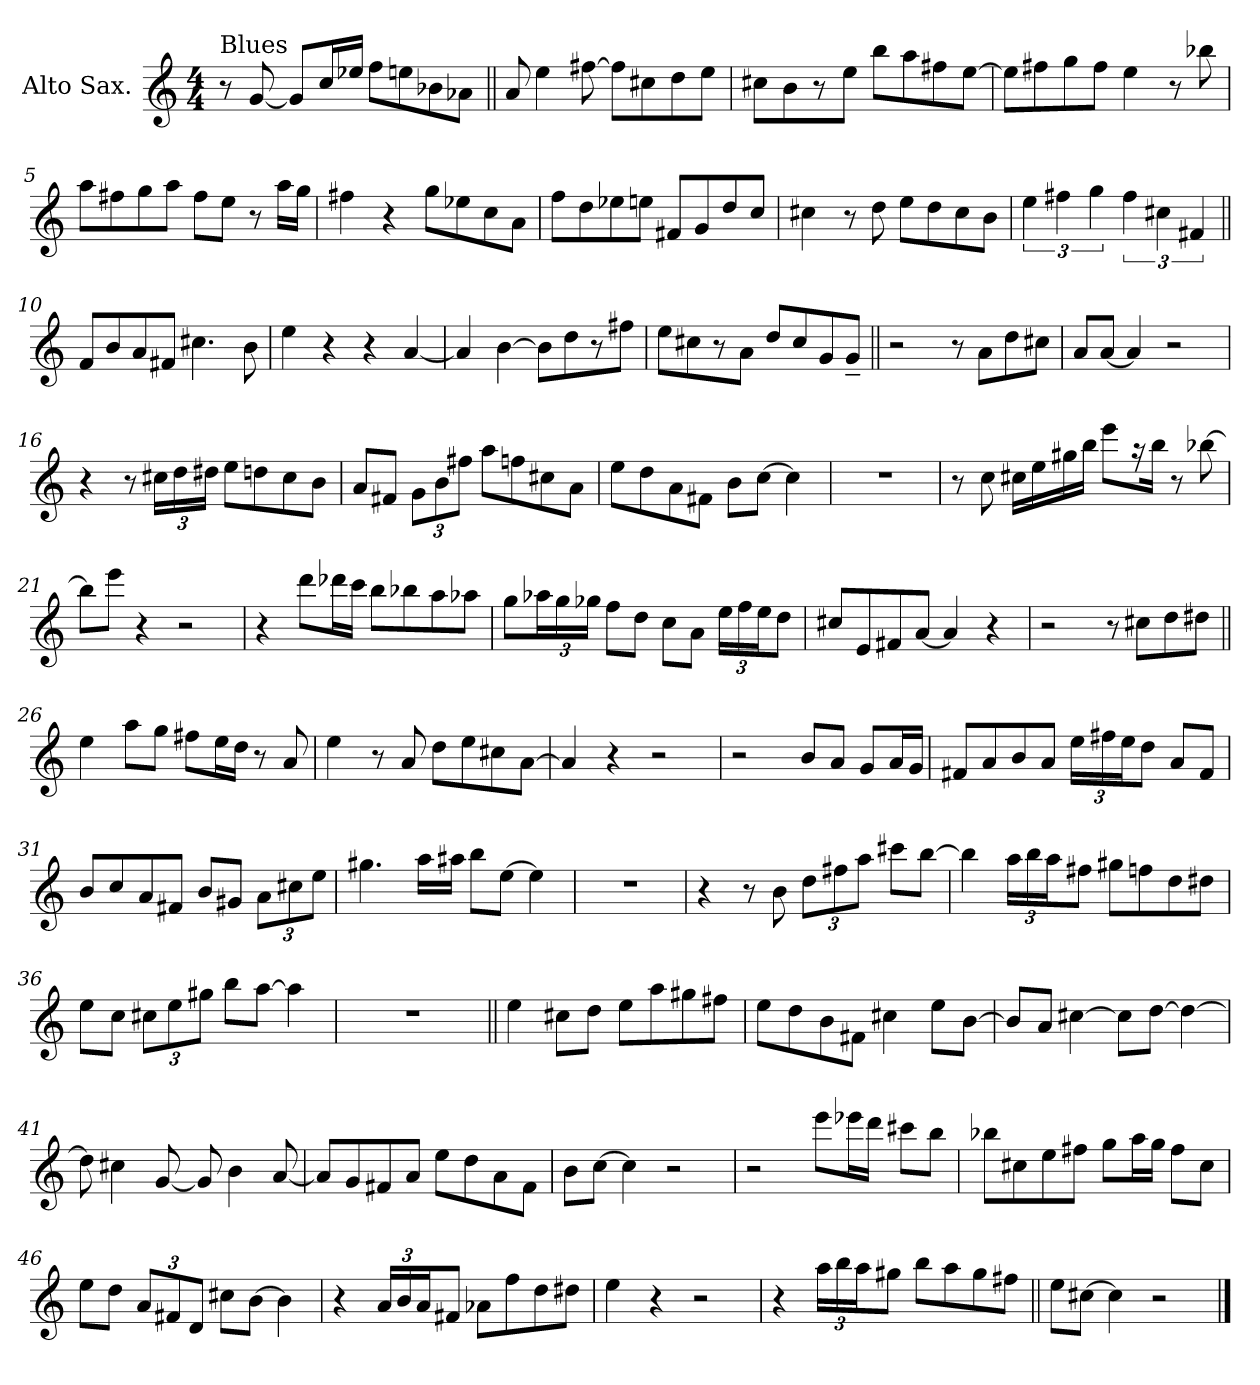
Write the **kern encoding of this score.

**kern
*part1
*staff1
*I"Alto Sax.
*I'Sax
*clefG2
*ITrd5c9
*k[b-e-a-]
*E-:
*M4/4
*MM180
=1
!LO:TX:a:t=Blues
8r
[8B-/
8B-/L]
16e-/L
16g-X/JJ
8a-\L
8gn\
8d-X\
8c-X\J
=2||
8c/
4g\
[8an\
8a\L]
8en\
8f\
8g\J
=3
8en\L
8d\
8r
8g\J
8dd\L
8cc\
8an\
[8g\J
=4
8g\L]
8an\
8b-\
8a\J
4g\
8r
8dd-X\
=5
8cc\L
8an\
8b-\
8cc\J
8a\L
8g\J
8r
16cc\LL
16b-\JJ
!!LO:LB:g=z
=6
4an\
4r
8b-\L
8g-X\
8e-\
8c\J
=7
8a-\L
8f\
8g-X\
8gn\J
8An/L
8B-/
8f/
8e-/J
=8
4en\
8r
8f\
8g\L
8f\
8e\
8d\J
=9
6g\
6an\
6b-\
6a\
6en\
6An/
!!LO:LB:g=z
=10||
8A-i/L
8d/
8c/
8An/J
4.en\
8d\
=11
4g\
4r
4r
[4c/
=12
4c/]
[4d\
8d\L]
8f\
8r
8an\J
=13
8g\L
8en\
8r
8c\J
8f/L
8e/
8B-/
8B-~</J
!!LO:LB:g=z
=14||
2r
8r
8c\L
8f\
8en\J
=15
8c/L
[8c/J
4c/]
2r
=16
4r
8r
24en\LL
24f\
24f#X\JJ
8g\L
8fn\
8e\
8d\J
=17
8c/L
8An/J
12B-\L
12d\
12an\J
8cc\L
8a-X\
8en\
8c\J
!!LO:LB:g=z
=18
8g\L
8f\
8c\
8An\J
8d\L
[8e-\J
4e-\]
=19
1r
=20
8r
8e-\
16en\LL
16g\
16bn\
16dd\JJ
8gg\L
16r
16dd\Jk
8r
[8dd-X\
=21
8dd-\L]
8gg\J
4r
2r
!!LO:LB:g=z
=22
4r
8ff\L
16ff-X\L
16ee-\JJ
8dd\L
8dd-X\
8cc\
8cc-X\J
=23
8b-\L
24cc-X\L
24b-\
24b--X\JJ
8a-\L
8f\J
8e-\L
8c\J
24g\LL
24a-\
24g\J
8f\J
=24
8en/L
8G/
8An/
[8c/J
4c/]
4r
=25
2r
8r
8en\L
8f\
8f#X\J
!!LO:LB:g=z
=26||
4g\
8cc\L
8b-\J
8an\L
16g\L
16f\JJ
8r
8c/
=27
4g\
8r
8c/
8f\L
8g\
8en\
[8c\J
=28
4c/]
4r
2r
=29
2r
8d/L
8c/J
8B-/L
16c/L
16B-/JJ
!!LO:PB:g=z
=30
8An/L
8c/
8d/
8c/J
24g\LL
24an\
24g\J
8f\J
8c/L
8A/J
=31
8d/L
8e-/
8c/
8An/J
8d/L
8Bn/J
12c\L
12en\
12g\J
=32
4.bn>\
16cc\LL
16cc#X\JJ
8dd\L
[8g\J
4g\]
=33
1r
!!LO:LB:g=z
=34
4r
8r
8d\
12f\L
12an\
12cc\J
8een\L
[8dd\J
=35
4dd\]
24cc\LL
24dd\
24cc\J
8an\J
8bn\L
8a-X\
8f\
8f#X\J
=36
8g\L
8e-\J
12en\L
12g\
12bn\J
8dd\L
[8cc\J
4cc\]
=37
*^
1r	2ryy
.	2ryy
*v	*v
!!LO:LB:g=z
=38||
4g\
8en\L
8f\J
8g\L
8cc\
8bn\
8an\J
=39
8g\L
8f\
8d\
8An\J
4en\
8g\L
[8d\J
=40
8d/L]
8c/J
[4en\
8e\L]
[8f\J
4f\_
=41
8f\]
4e\
[8B-/
8B-/]
4d\
[8c/
!!LO:LB:g=z
=42
8c/L]
8B-/
8An/
8c/J
8g\L
8f\
8c\
8A\J
=43
8d\L
[8e-\J
4e-\]
2r
=44
2r
8gg\L
16gg-X\L
16ff\JJ
8een\L
8dd\J
=45
8dd-X\L
8en\
8g\
8an\J
8b-\L
16cc\L
16b-\JJ
8a\L
8e\J
!!LO:LB:g=z
=46
8g\L
8f\J
12c/L
12An/
12F/J
8en\L
[8d\J
4d\]
=47
4r
24c/LL
24d/
24c/J
8An/J
8c-X\L
8a-\
8f\
8f#X\J
=48
4g\
4r
2r
!!LO:LB:g=z
=49
4r
24cc\LL
24dd\
24cc\J
8bn\J
8dd\L
8cc\
8b\
8an\J
=50||
8g\L
[8en\J
4e\]
2r
==
*-
